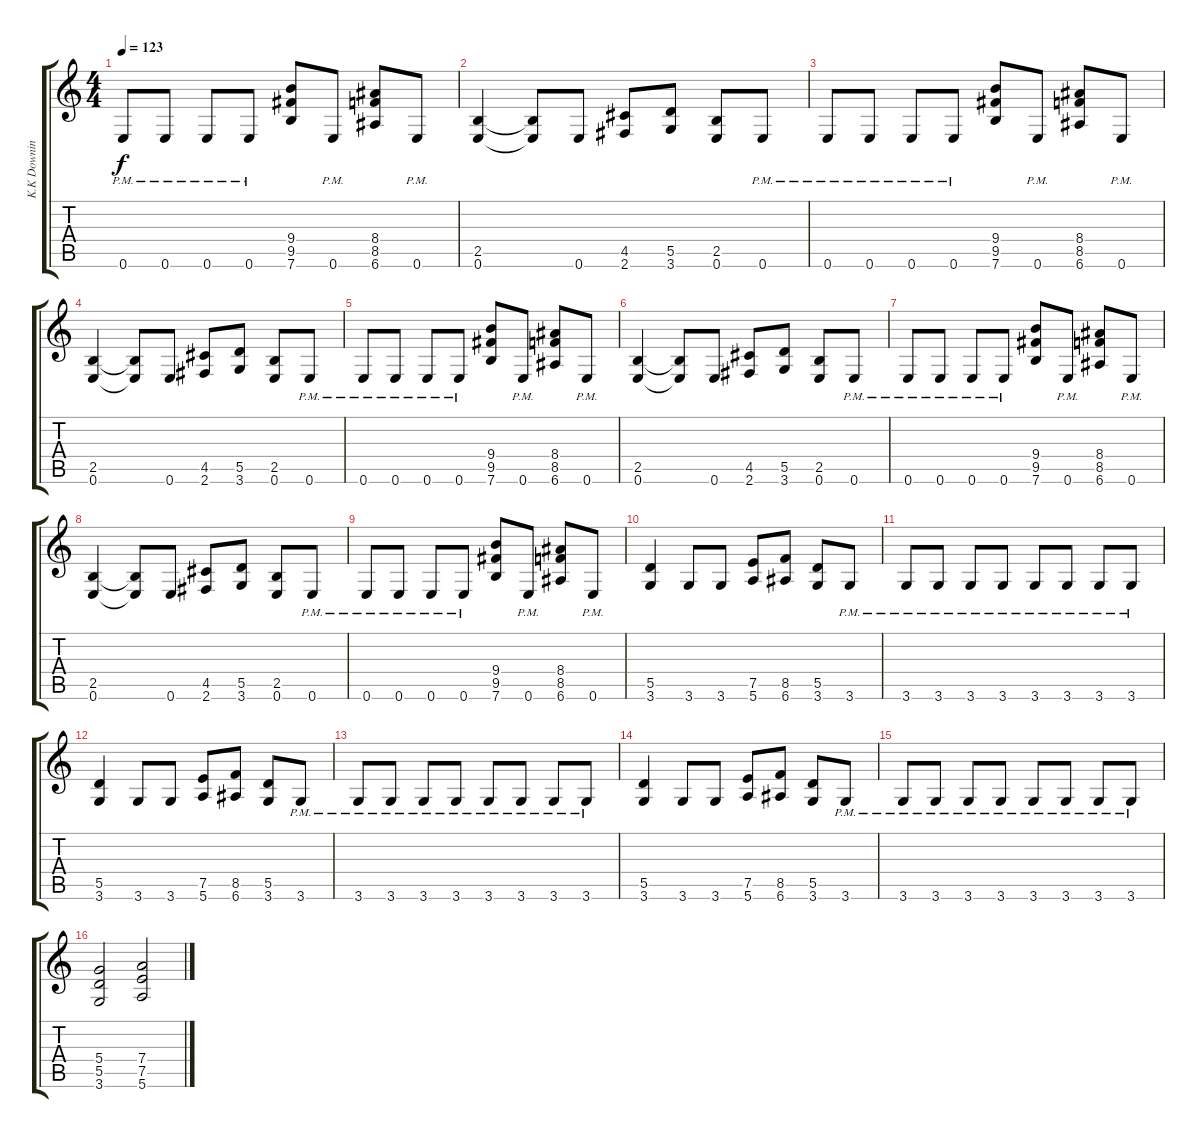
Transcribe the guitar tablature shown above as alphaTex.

\track ("K.K Downing" "K.K Downin") {instrument overdrivenguitar}
\staff {score tabs}
\tuning (E4 B3 G3 D3 A2 E2) {hide}
\ts (4 4)
\tempo 123
\clef g2
\ks c
0.6{pm}.8{dy f} 0.6{pm}.8 0.6{pm}.8 0.6{pm}.8 (9.4 9.5 7.6).8 0.6{pm}.8 (8.4 8.5 6.6).8 0.6{pm}.8 |
(2.5 0.6).4 (2.5{t} 0.6{t}).8 0.6.8 (4.5 2.6).8 (5.5 3.6).8 (2.5 0.6).8 0.6{pm}.8 |
0.6{pm}.8 0.6{pm}.8 0.6{pm}.8 0.6{pm}.8 (9.4 9.5 7.6).8 0.6{pm}.8 (8.4 8.5 6.6).8 0.6{pm}.8 |
(2.5 0.6).4 (2.5{t} 0.6{t}).8 0.6.8 (4.5 2.6).8 (5.5 3.6).8 (2.5 0.6).8 0.6{pm}.8 |
0.6{pm}.8 0.6{pm}.8 0.6{pm}.8 0.6{pm}.8 (9.4 9.5 7.6).8 0.6{pm}.8 (8.4 8.5 6.6).8 0.6{pm}.8 |
(2.5 0.6).4 (2.5{t} 0.6{t}).8 0.6.8 (4.5 2.6).8 (5.5 3.6).8 (2.5 0.6).8 0.6{pm}.8 |
0.6{pm}.8 0.6{pm}.8 0.6{pm}.8 0.6{pm}.8 (9.4 9.5 7.6).8 0.6{pm}.8 (8.4 8.5 6.6).8 0.6{pm}.8 |
(2.5 0.6).4 (2.5{t} 0.6{t}).8 0.6.8 (4.5 2.6).8 (5.5 3.6).8 (2.5 0.6).8 0.6{pm}.8 |
0.6{pm}.8 0.6{pm}.8 0.6{pm}.8 0.6{pm}.8 (9.4 9.5 7.6).8 0.6{pm}.8 (8.4 8.5 6.6).8 0.6{pm}.8 |
(5.5 3.6).4 3.6.8 3.6.8 (7.5 5.6).8 (8.5 6.6).8 (5.5 3.6).8 3.6{pm}.8 |
3.6{pm}.8 3.6{pm}.8 3.6{pm}.8 3.6{pm}.8 3.6{pm}.8 3.6{pm}.8 3.6{pm}.8 3.6{pm}.8 |
(5.5 3.6).4 3.6.8 3.6.8 (7.5 5.6).8 (8.5 6.6).8 (5.5 3.6).8 3.6{pm}.8 |
3.6{pm}.8 3.6{pm}.8 3.6{pm}.8 3.6{pm}.8 3.6{pm}.8 3.6{pm}.8 3.6{pm}.8 3.6{pm}.8 |
(5.5 3.6).4 3.6.8 3.6.8 (7.5 5.6).8 (8.5 6.6).8 (5.5 3.6).8 3.6{pm}.8 |
3.6{pm}.8 3.6{pm}.8 3.6{pm}.8 3.6{pm}.8 3.6{pm}.8 3.6{pm}.8 3.6{pm}.8 3.6{pm}.8 |
(5.4 5.5 3.6).2 (7.4 7.5 5.6).2
